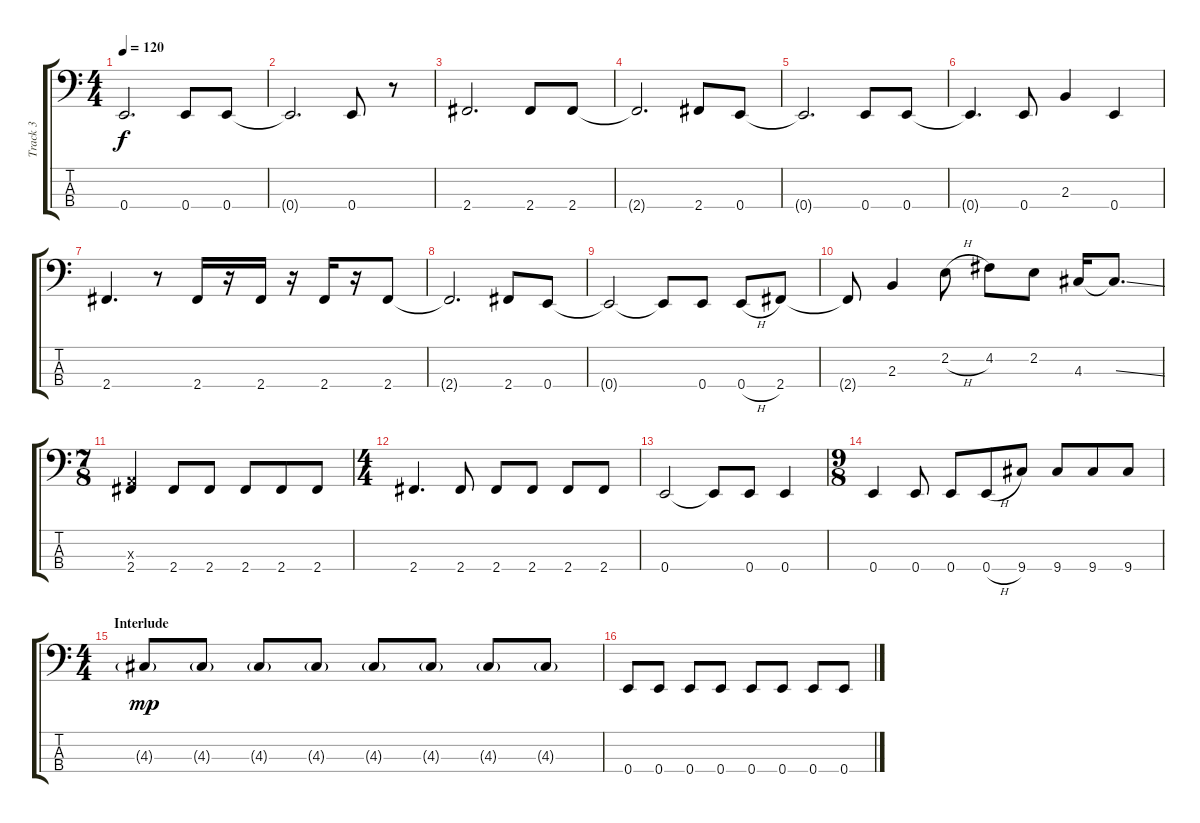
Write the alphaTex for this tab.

\track ("Track 3" "Track 3") {instrument electricbassfinger}
\staff {score tabs}
\tuning (G2 D2 A1 E1) {hide}
\ts (4 4)
\tempo 120
\clef f4
\ks c
0.4{t}.2{d dy f} 0.4.8 0.4.8 |
0.4{t}.2{d} 0.4.8 r.8 |
2.4.2{d} 2.4.8 2.4.8 |
2.4{t}.2{d} 2.4.8 0.4.8 |
0.4{t}.2{d} 0.4.8 0.4.8 |
0.4{t}.4{d} 0.4.8 2.3.4 0.4.4 |
2.4.4{d} r.8 2.4.16 r.16 2.4.16 r.16 2.4.16 r.16 2.4.8 |
2.4{t}.2{d} 2.4.8 0.4.8 |
0.4{t}.2 0.4{t}.8 0.4.8 0.4{h}.8 2.4.8 |
2.4{t}.8 2.3.4 2.2{h}.8 4.2.8 2.2.8 4.3.16 4.3{ss t}.8{d} |
\ts (7 8)
(0.3{x} 2.4).4 2.4.8 2.4.8 2.4.8 2.4.8 2.4.8 |
\ts (4 4)
2.4.4{d} 2.4.8 2.4.8 2.4.8 2.4.8 2.4.8 |
0.4.2 0.4{t}.8 0.4.8 0.4.4 |
\ts (9 8)
0.4.4 0.4.8 0.4.8 0.4{h}.8 9.4.8 9.4.8 9.4.8 9.4.8 |
\ts (4 4)
\section ("" "Interlude")
4.3{g}.8{dy mp} 4.3{g}.8 4.3{g}.8 4.3{g}.8 4.3{g}.8 4.3{g}.8 4.3{g}.8 4.3{g}.8 |
0.4.8 0.4.8 0.4.8 0.4.8 0.4.8 0.4.8 0.4.8 0.4.8
